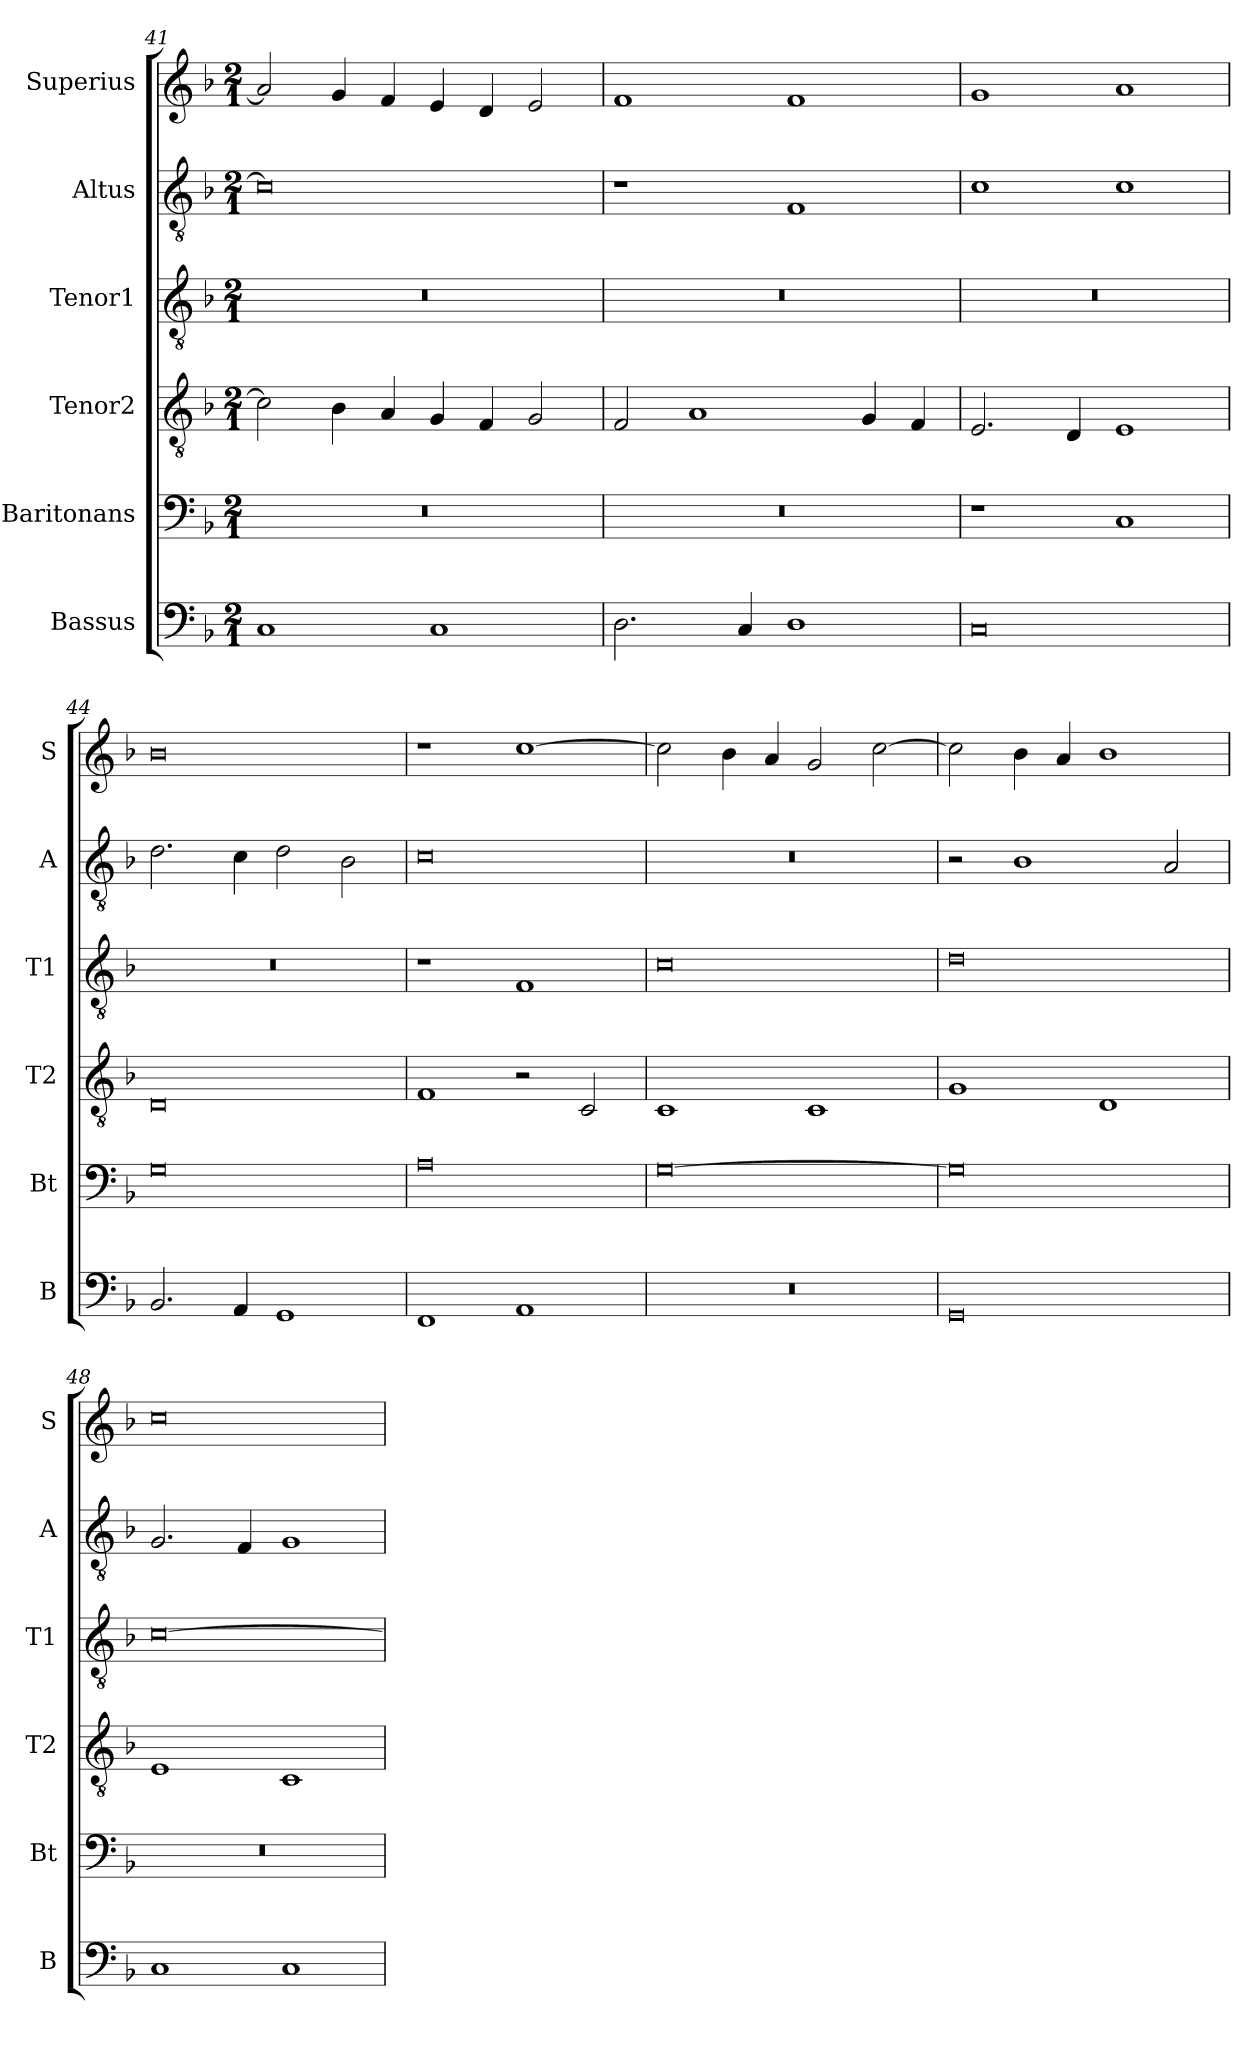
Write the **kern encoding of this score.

**kern	**kern	**kern	**kern	**kern	**kern
*part6	*part5	*part4	*part3	*part2	*part1
*staff6	*staff5	*staff4	*staff3	*staff2	*staff1
*I"Bassus	*I"Baritonans	*I"Tenor2	*I"Tenor1	*I"Altus	*I"Superius
*I'B	*I'Bt	*I'T2	*I'T1	*I'A	*I'S
*clefF4	*clefF4	*clefGv2	*clefGv2	*clefGv2	*clefG2
*k[b-]	*k[b-]	*k[b-]	*k[b-]	*k[b-]	*k[b-]
*M2/1	*M2/1	*M2/1	*M2/1	*M2/1	*M2/1
=41	=41	=41	=41	=41	=41
1C	0r	2c\]	0r	0c]	2a/]
.	.	4B-\	.	.	4g/
.	.	4A/	.	.	4f/
1C	.	4G/	.	.	4e/
.	.	4F/	.	.	4d/
.	.	2G/	.	.	2e/
=42	=42	=42	=42	=42	=42
2.D\	0r	2F/	0r	1r	1f
.	.	1A	.	.	.
4C/	.	.	.	.	.
1D	.	.	.	1F	1f
.	.	4G/	.	.	.
.	.	4F/	.	.	.
=43	=43	=43	=43	=43	=43
0C	1r	2.E/	0r	1c	1g
.	.	4D/	.	.	.
.	1C	1E	.	1c	1a
=44	=44	=44	=44	=44	=44
2.BB-/	0G	0D	0r	2.d\	0b-
4AA/	.	.	.	4c\	.
1GG	.	.	.	2d\	.
.	.	.	.	2B-\	.
=45	=45	=45	=45	=45	=45
1FF	0A	1F	1r	0c	1r
1AA	.	2r	1F	.	[1cc
.	.	2C/	.	.	.
=46	=46	=46	=46	=46	=46
0r	[0G	1C	0c	0r	2cc\]
.	.	.	.	.	4b-\
.	.	.	.	.	4a/
.	.	1C	.	.	2g/
.	.	.	.	.	[2cc\
=47	=47	=47	=47	=47	=47
0GG	0G]	1G	0d	2r	2cc\]
.	.	.	.	1B-	4b-\
.	.	.	.	.	4a/
.	.	1D	.	.	1b-
.	.	.	.	2A/	.
=48	=48	=48	=48	=48	=48
1C	0r	1E	[0c	2.G/	0cc
.	.	.	.	4F/	.
1C	.	1C	.	1G	.
=	=	=	=	=	=
*-	*-	*-	*-	*-	*-
